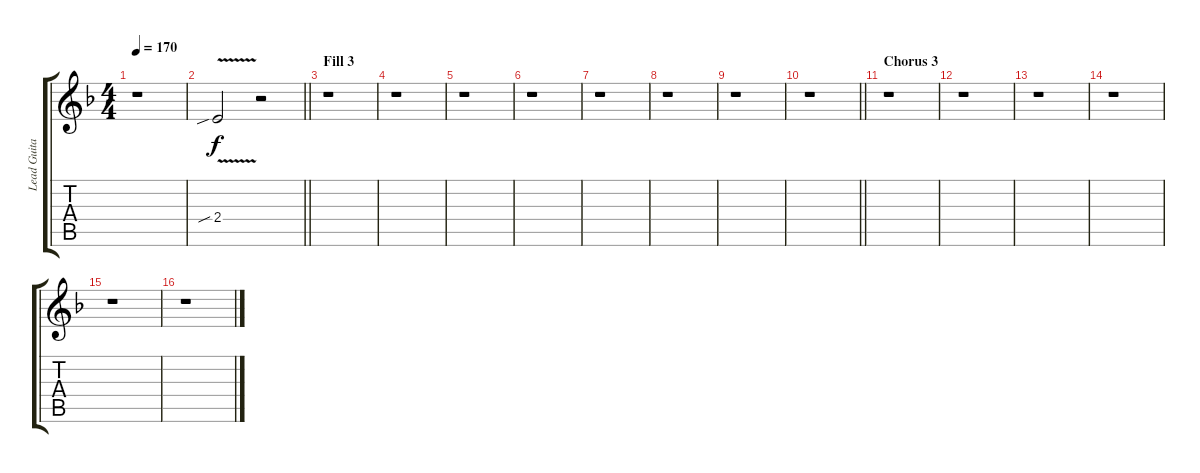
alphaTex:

\track ("Lead Guitar 2: Tapani Kangas" "Lead Guita") {instrument overdrivenguitar}
\staff {score tabs}
\tuning (E4 B3 G3 D3 A2 E2) {hide}
\ts (4 4)
\tempo 170
\clef g2
\ks dminor
r.1{dy f} |
\barLineRight lightlight
2.4{v sib}.2 r.2 |
\section ("" "Fill 3")
r.1 |
r.1 |
r.1 |
r.1 |
r.1 |
r.1 |
r.1 |
\barLineRight lightlight
r.1 |
\section ("" "Chorus 3")
r.1 |
r.1 |
r.1 |
r.1 |
r.1 |
r.1
